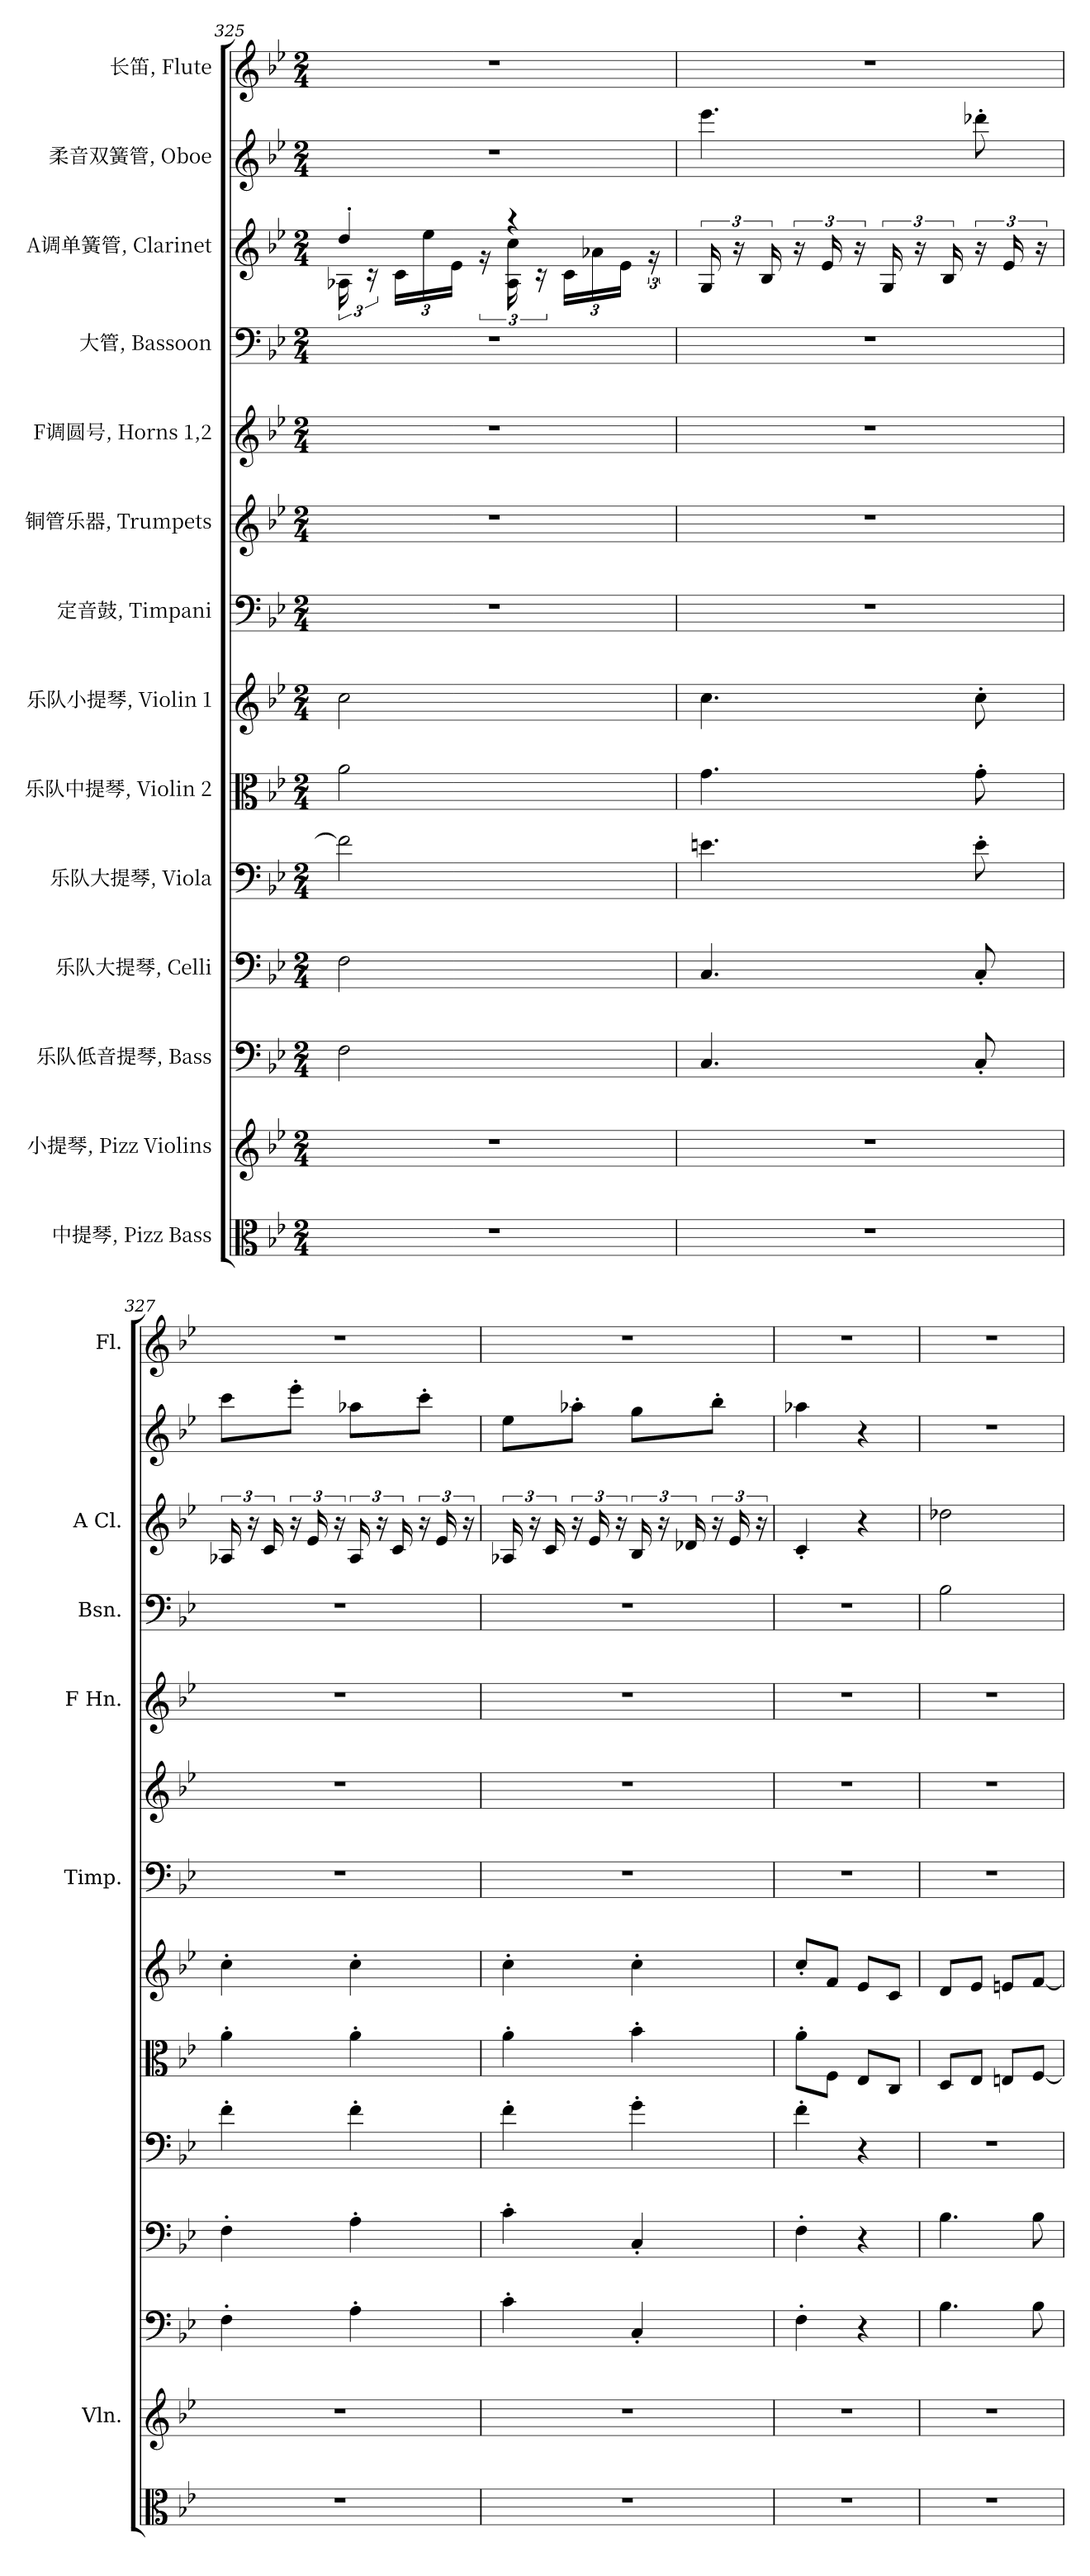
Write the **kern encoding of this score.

**kern	**kern	**kern	**kern	**kern	**kern	**kern	**kern	**kern	**kern	**kern	**kern	**kern	**kern
*part14	*part13	*part12	*part11	*part10	*part9	*part8	*part7	*part6	*part5	*part4	*part3	*part2	*part1
*staff14	*staff13	*staff12	*staff11	*staff10	*staff9	*staff8	*staff7	*staff6	*staff5	*staff4	*staff3	*staff2	*staff1
*I"中提琴, Pizz Bass	*I"小提琴, Pizz Violins	*I"乐队低音提琴, Bass	*I"乐队大提琴, Celli	*I"乐队大提琴, Viola	*I"乐队中提琴, Violin 2	*I"乐队小提琴, Violin 1	*I"定音鼓, Timpani	*I"铜管乐器, Trumpets	*I"F调圆号, Horns 1,2	*I"大管, Bassoon	*I"A调单簧管, Clarinet	*I"柔音双簧管, Oboe	*I"长笛, Flute
*	*I'Vln.	*	*	*	*	*	*I'Timp.	*	*I'F Hn.	*I'Bsn.	*I'A Cl.	*	*I'Fl.
!!LO:PB:g=z
*clefC3	*clefG2	*clefF4	*clefF4	*clefF4	*clefC3	*clefG2	*clefF4	*clefG2	*clefG2	*clefF4	*clefG2	*clefG2	*clefG2
*	*	*ITrd7c12	*	*	*	*	*	*	*ITrd4c7	*	*ITrd2c3	*ITrd2c3	*
*k[b-e-]	*k[b-e-]	*k[b-e-]	*k[b-e-]	*k[b-e-]	*k[b-e-]	*k[b-e-]	*k[b-e-]	*k[b-e-]	*k[b-e-a-]	*k[b-e-]	*k[f#]	*k[f#]	*k[b-e-]
*M2/4	*M2/4	*M2/4	*M2/4	*M2/4	*M2/4	*M2/4	*M2/4	*M2/4	*M2/4	*M2/4	*M2/4	*M2/4	*M2/4
=325	=325	=325	=325	=325	=325	=325	=325	=325	=325	=325	=325	=325	=325
*	*	*	*	*	*	*	*	*	*	*	*^	*	*
2r	2r	2FF\	2F\	2f\]	2a\	2cc\	2r	2r	2r	2r	4b'/	24Fn\	2r	2r
.	.	.	.	.	.	.	.	.	.	.	.	24r	.	.
.	.	.	.	.	.	.	.	.	.	.	.	24A\LL	.	.
.	.	.	.	.	.	.	.	.	.	.	.	24cc\	.	.
.	.	.	.	.	.	.	.	.	.	.	.	24c\JJ	.	.
.	.	.	.	.	.	.	.	.	.	.	.	24r	.	.
.	.	.	.	.	.	.	.	.	.	.	4r	24F\ 24a\	.	.
.	.	.	.	.	.	.	.	.	.	.	.	24r	.	.
.	.	.	.	.	.	.	.	.	.	.	.	24A\LL	.	.
.	.	.	.	.	.	.	.	.	.	.	.	24fn\	.	.
.	.	.	.	.	.	.	.	.	.	.	.	24c\JJ	.	.
.	.	.	.	.	.	.	.	.	.	.	.	24r	.	.
*	*	*	*	*	*	*	*	*	*	*	*v	*v	*	*
=326	=326	=326	=326	=326	=326	=326	=326	=326	=326	=326	=326	=326	=326
2r	2r	4.CC/	4.C/	4.en\	4.g\	4.cc\	2r	2r	2r	2r	24E/	4.ccc\	2r
.	.	.	.	.	.	.	.	.	.	.	24r	.	.
.	.	.	.	.	.	.	.	.	.	.	24G/	.	.
.	.	.	.	.	.	.	.	.	.	.	24r	.	.
.	.	.	.	.	.	.	.	.	.	.	24c/	.	.
.	.	.	.	.	.	.	.	.	.	.	24r	.	.
.	.	.	.	.	.	.	.	.	.	.	24E/	.	.
.	.	.	.	.	.	.	.	.	.	.	24r	.	.
.	.	.	.	.	.	.	.	.	.	.	24G/	.	.
.	.	8CC'/	8C'/	8e'\	8g'\	8cc'\	.	.	.	.	24r	8bb-X'\	.
.	.	.	.	.	.	.	.	.	.	.	24c/	.	.
.	.	.	.	.	.	.	.	.	.	.	24r	.	.
!!LO:PB:g=z
=327	=327	=327	=327	=327	=327	=327	=327	=327	=327	=327	=327	=327	=327
2r	2r	4FF'\	4F'\	4f'\	4a'\	4cc'\	2r	2r	2r	2r	24Fn/	8aa\L	2r
.	.	.	.	.	.	.	.	.	.	.	24r	.	.
.	.	.	.	.	.	.	.	.	.	.	24A/	.	.
.	.	.	.	.	.	.	.	.	.	.	24r	8ccc'\J	.
.	.	.	.	.	.	.	.	.	.	.	24c/	.	.
.	.	.	.	.	.	.	.	.	.	.	24r	.	.
.	.	4AA'\	4A'\	4f'\	4a'\	4cc'\	.	.	.	.	24F/	8ffn\L	.
.	.	.	.	.	.	.	.	.	.	.	24r	.	.
.	.	.	.	.	.	.	.	.	.	.	24A/	.	.
.	.	.	.	.	.	.	.	.	.	.	24r	8aa'\J	.
.	.	.	.	.	.	.	.	.	.	.	24c/	.	.
.	.	.	.	.	.	.	.	.	.	.	24r	.	.
=328	=328	=328	=328	=328	=328	=328	=328	=328	=328	=328	=328	=328	=328
2r	2r	4C'\	4c'\	4f'\	4a'\	4cc'\	2r	2r	2r	2r	24Fn/	8cc\L	2r
.	.	.	.	.	.	.	.	.	.	.	24r	.	.
.	.	.	.	.	.	.	.	.	.	.	24A/	.	.
.	.	.	.	.	.	.	.	.	.	.	24r	8ffn'\J	.
.	.	.	.	.	.	.	.	.	.	.	24c/	.	.
.	.	.	.	.	.	.	.	.	.	.	24r	.	.
.	.	4CC'/	4C'/	4g'\	4b-'\	4cc'\	.	.	.	.	24G/	8ee\L	.
.	.	.	.	.	.	.	.	.	.	.	24r	.	.
.	.	.	.	.	.	.	.	.	.	.	24B-X/	.	.
.	.	.	.	.	.	.	.	.	.	.	24r	8gg'\J	.
.	.	.	.	.	.	.	.	.	.	.	24c/	.	.
.	.	.	.	.	.	.	.	.	.	.	24r	.	.
=329	=329	=329	=329	=329	=329	=329	=329	=329	=329	=329	=329	=329	=329
2r	2r	4FF'\	4F'\	4f'\	8a'\L	8cc'/L	2r	2r	2r	2r	4A'/	4ffn\	2r
.	.	.	.	.	8F\J	8f/J	.	.	.	.	.	.	.
.	.	4r	4r	4r	8E-/L	8e-/L	.	.	.	.	4r	4r	.
.	.	.	.	.	8C/J	8c/J	.	.	.	.	.	.	.
!!LO:PB:g=z
=330	=330	=330	=330	=330	=330	=330	=330	=330	=330	=330	=330	=330	=330
2r	2r	4.BB-\	4.B-\	2r	8D/L	8d/L	2r	2r	2r	2B-\	2b-X\	2r	2r
.	.	.	.	.	8E-/J	8e-/J	.	.	.	.	.	.	.
.	.	.	.	.	8En/L	8en/L	.	.	.	.	.	.	.
.	.	8BB-\	8B-\	.	[8F/J	[8f/J	.	.	.	.	.	.	.
=	=	=	=	=	=	=	=	=	=	=	=	=	=
*-	*-	*-	*-	*-	*-	*-	*-	*-	*-	*-	*-	*-	*-
